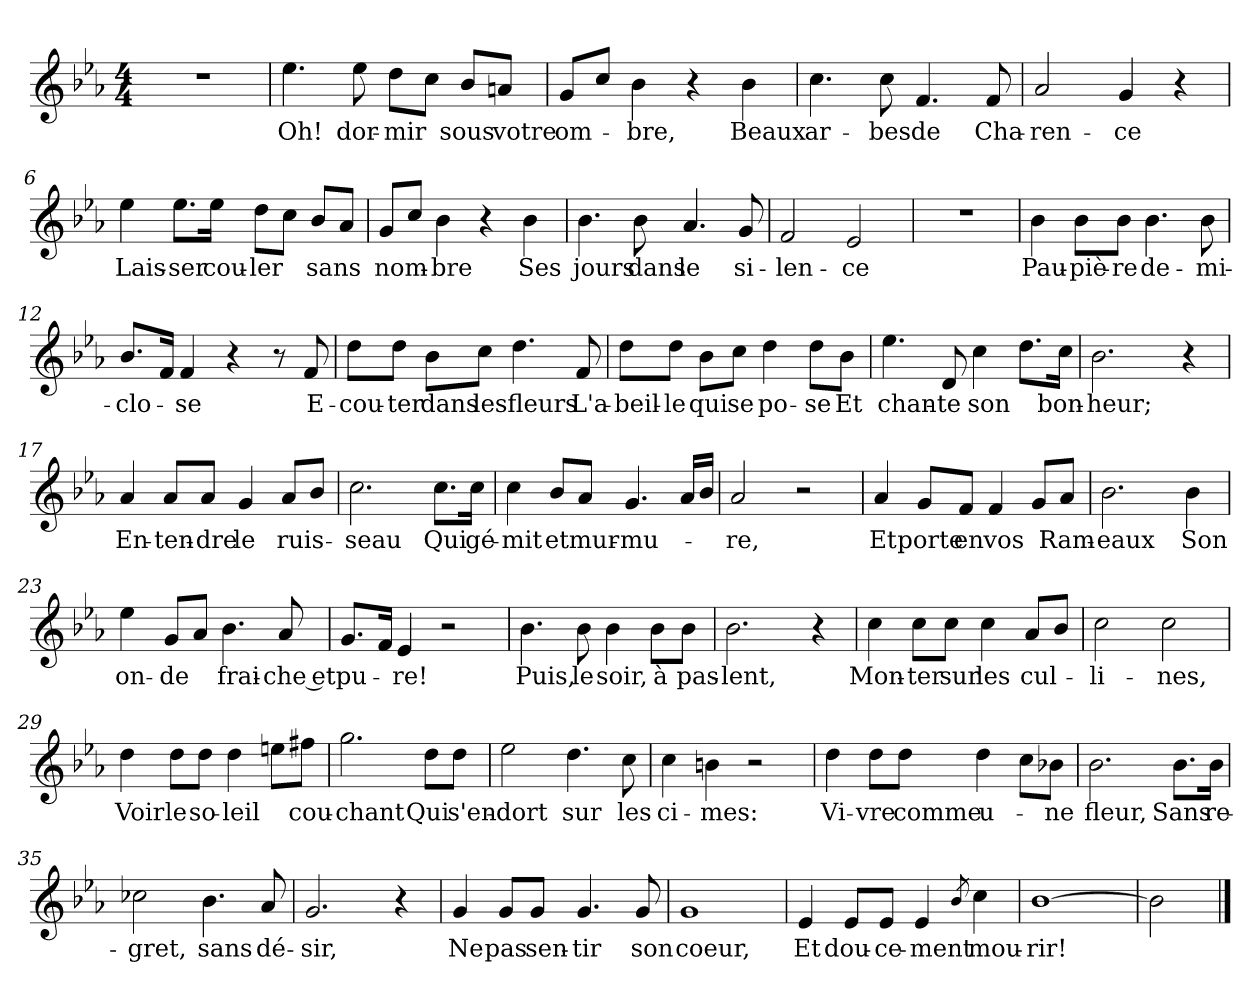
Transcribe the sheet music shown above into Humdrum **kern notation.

**kern	**text
*part1	*part1
*staff1	*staff1
*clefG2	*
*k[b-e-a-]	*
*M4/4	*
=1	=1
1r	.
=2	=2
!	!LO:LY:b
4.ee-\	Oh!
!	!LO:LY:b
8ee-\	dor-
!	!LO:LY:b
8dd\L	-mir
8cc\J	.
!	!LO:LY:b
8b-/L	sous
!	!LO:LY:b
8an/J	votre
=3	=3
!	!LO:LY:b
8g/L	om-
8cc/J	.
!	!LO:LY:b
4b-\	-bre,
4r	.
!	!LO:LY:b
4b-\	Beaux
=4	=4
!	!LO:LY:b
4.cc\	ar-
!	!LO:LY:b
8cc\	-bes
!	!LO:LY:b
4.f/	de
!	!LO:LY:b
8f/	Cha-
=5	=5
!	!LO:LY:b
2a-/	-ren-
!	!LO:LY:b
4g/	-ce
4r	.
=6	=6
!	!LO:LY:b
4ee-\	Lais-
!	!LO:LY:b
8.ee-\L	-ser
!	!LO:LY:b
16ee-\Jk	cou-
!	!LO:LY:b
8dd\L	-ler
8cc\J	.
!	!LO:LY:b
8b-/L	sans
8a-/J	.
=7	=7
!	!LO:LY:b
8g/L	nom-
8cc/J	.
!	!LO:LY:b
4b-\	-bre
4r	.
!	!LO:LY:b
4b-\	Ses
!!LO:LB:g=z
=8	=8
!	!LO:LY:b
4.b-\	jours
!	!LO:LY:b
8b-\	dans
!	!LO:LY:b
4.a-/	le
!	!LO:LY:b
8g/	si-
=9	=9
!	!LO:LY:b
2f/	-len-
!	!LO:LY:b
2e-/	-ce
=10	=10
1r	.
=11	=11
!	!LO:LY:b
4b-\	Pau-
!	!LO:LY:b
8b-\L	-piè-
!	!LO:LY:b
8b-\J	-re
!	!LO:LY:b
4.b-\	de-
!	!LO:LY:b
8b-\	-mi-
=12	=12
!	!LO:LY:b
8.b-/L	-clo-
16f/Jk	.
!	!LO:LY:b
4f/	-se
4r	.
8r	.
!	!LO:LY:b
8f/	E-
=13	=13
!	!LO:LY:b
8dd\L	-cou-
!	!LO:LY:b
8dd\J	-ter
!	!LO:LY:b
8b-\L	dans
!	!LO:LY:b
8cc\J	les
!	!LO:LY:b
4.dd\	fleurs
!	!LO:LY:b
8f/	L'a-
=14	=14
!	!LO:LY:b
8dd\L	-beil-
!	!LO:LY:b
8dd\J	-le
!	!LO:LY:b
8b-\L	qui
!	!LO:LY:b
8cc\J	se
!	!LO:LY:b
4dd\	po-
!	!LO:LY:b
8dd\L	-se
!	!LO:LY:b
8b-\J	Et
!!LO:LB:g=z
=15	=15
!	!LO:LY:b
4.ee-\	chan-
!	!LO:LY:b
8d/	-te
!	!LO:LY:b
4cc\	son
8.dd\L	.
!	!LO:LY:b
16cc\Jk	bon-
=16	=16
!	!LO:LY:b
2.b-\	-heur;
4r	.
=17	=17
!	!LO:LY:b
4a-/	En-
!	!LO:LY:b
8a-/L	-ten-
!	!LO:LY:b
8a-/J	-dre
!	!LO:LY:b
4g/	le
!	!LO:LY:b
8a-/L	ruis-
8b-/J	.
=18	=18
!	!LO:LY:b
2.cc\	-seau
!	!LO:LY:b
8.cc\L	Qui
!	!LO:LY:b
16cc\Jk	gé-
=19	=19
!	!LO:LY:b
4cc\	-mit
!	!LO:LY:b
8b-/L	et
!	!LO:LY:b
8a-/J	mur-
!	!LO:LY:b
4.g/	-mu-
16a-/LL	.
16b-/JJ	.
=20	=20
!	!LO:LY:b
2a-/	-re,
2r	.
=21	=21
!	!LO:LY:b
4a-/	Et
!	!LO:LY:b
8g/L	porte
!	!LO:LY:b
8f/J	en
!	!LO:LY:b
4f/	vos
8g/L	.
!	!LO:LY:b
8a-/J	Ram-
=22	=22
!	!LO:LY:b
2.b-\	-eaux
!	!LO:LY:b
4b-\	Son
!!LO:LB:g=z
=23	=23
!	!LO:LY:b
4ee-\	on-
!	!LO:LY:b
8g/L	de
8a-/J	.
!	!LO:LY:b
4.b-\	frai-
!	!LO:LY:b
8a-/	-che et
=24	=24
!	!LO:LY:b
8.g/L	pu-
16f/Jk	.
!	!LO:LY:b
4e-/	-re!
2r	.
=25	=25
!	!LO:LY:b
4.b-\	Puis,
!	!LO:LY:b
8b-\	le
!	!LO:LY:b
4b-\	soir,
!	!LO:LY:b
8b-\L	à
!	!LO:LY:b
8b-\J	pas-
=26	=26
!	!LO:LY:b
2.b-\	-lent,
4r	.
=27	=27
!	!LO:LY:b
4cc\	Mon-
!	!LO:LY:b
8cc\L	-ter
!	!LO:LY:b
8cc\J	sur
!	!LO:LY:b
4cc\	les
!	!LO:LY:b
8a-/L	cul-
8b-/J	.
=28	=28
!	!LO:LY:b
2cc\	-li-
!	!LO:LY:b
2cc\	-nes,
=29	=29
!	!LO:LY:b
4dd\	Voir
!	!LO:LY:b
8dd\L	le
!	!LO:LY:b
8dd\J	so-
!	!LO:LY:b
4dd\	-leil
8een\L	.
!	!LO:LY:b
8ff#X\J	cou-
!!LO:LB:g=z
=30	=30
!	!LO:LY:b
2.gg\	-chant
!	!LO:LY:b
8dd\L	Qui
!	!LO:LY:b
8dd\J	s'en-
=31	=31
!	!LO:LY:b
2ee-\	-dort
!	!LO:LY:b
4.dd\	sur
!	!LO:LY:b
8cc\	les
=32	=32
!	!LO:LY:b
4cc\	ci-
!	!LO:LY:b
4bn\	-mes:
2r	.
=33	=33
!	!LO:LY:b
4dd\	Vi-
!	!LO:LY:b
8dd\L	-vre
!	!LO:LY:b
8dd\J	comme
!	!LO:LY:b
4dd\	u-
8cc\L	.
!	!LO:LY:b
8b-X\J	-ne
=34	=34
!	!LO:LY:b
2.b-\	fleur,
!	!LO:LY:b
8.b-\L	Sans
!	!LO:LY:b
16b-\Jk	re-
=35	=35
!	!LO:LY:b
2cc-X\	-gret,
!	!LO:LY:b
4.b-\	sans
!	!LO:LY:b
8a-/	dé-
=36	=36
!	!LO:LY:b
2.g/	-sir,
4r	.
!!LO:LB:g=z
=37	=37
!	!LO:LY:b
4g/	Ne
!	!LO:LY:b
8g/L	pas
!	!LO:LY:b
8g/J	sen-
!	!LO:LY:b
4.g/	-tir
!	!LO:LY:b
8g/	son
=38	=38
!	!LO:LY:b
1g	coeur,
=39	=39
!	!LO:LY:b
4e-/	Et
!	!LO:LY:b
8e-/L	dou-
!	!LO:LY:b
8e-/J	-ce-
!	!LO:LY:b
4e-/	-ment
8qb-/	.
!	!LO:LY:b
4cc\	mou-
=40	=40
!	!LO:LY:b
[1b-	-rir!
=41	=41
2b-\]	.
==	==
*-	*-
